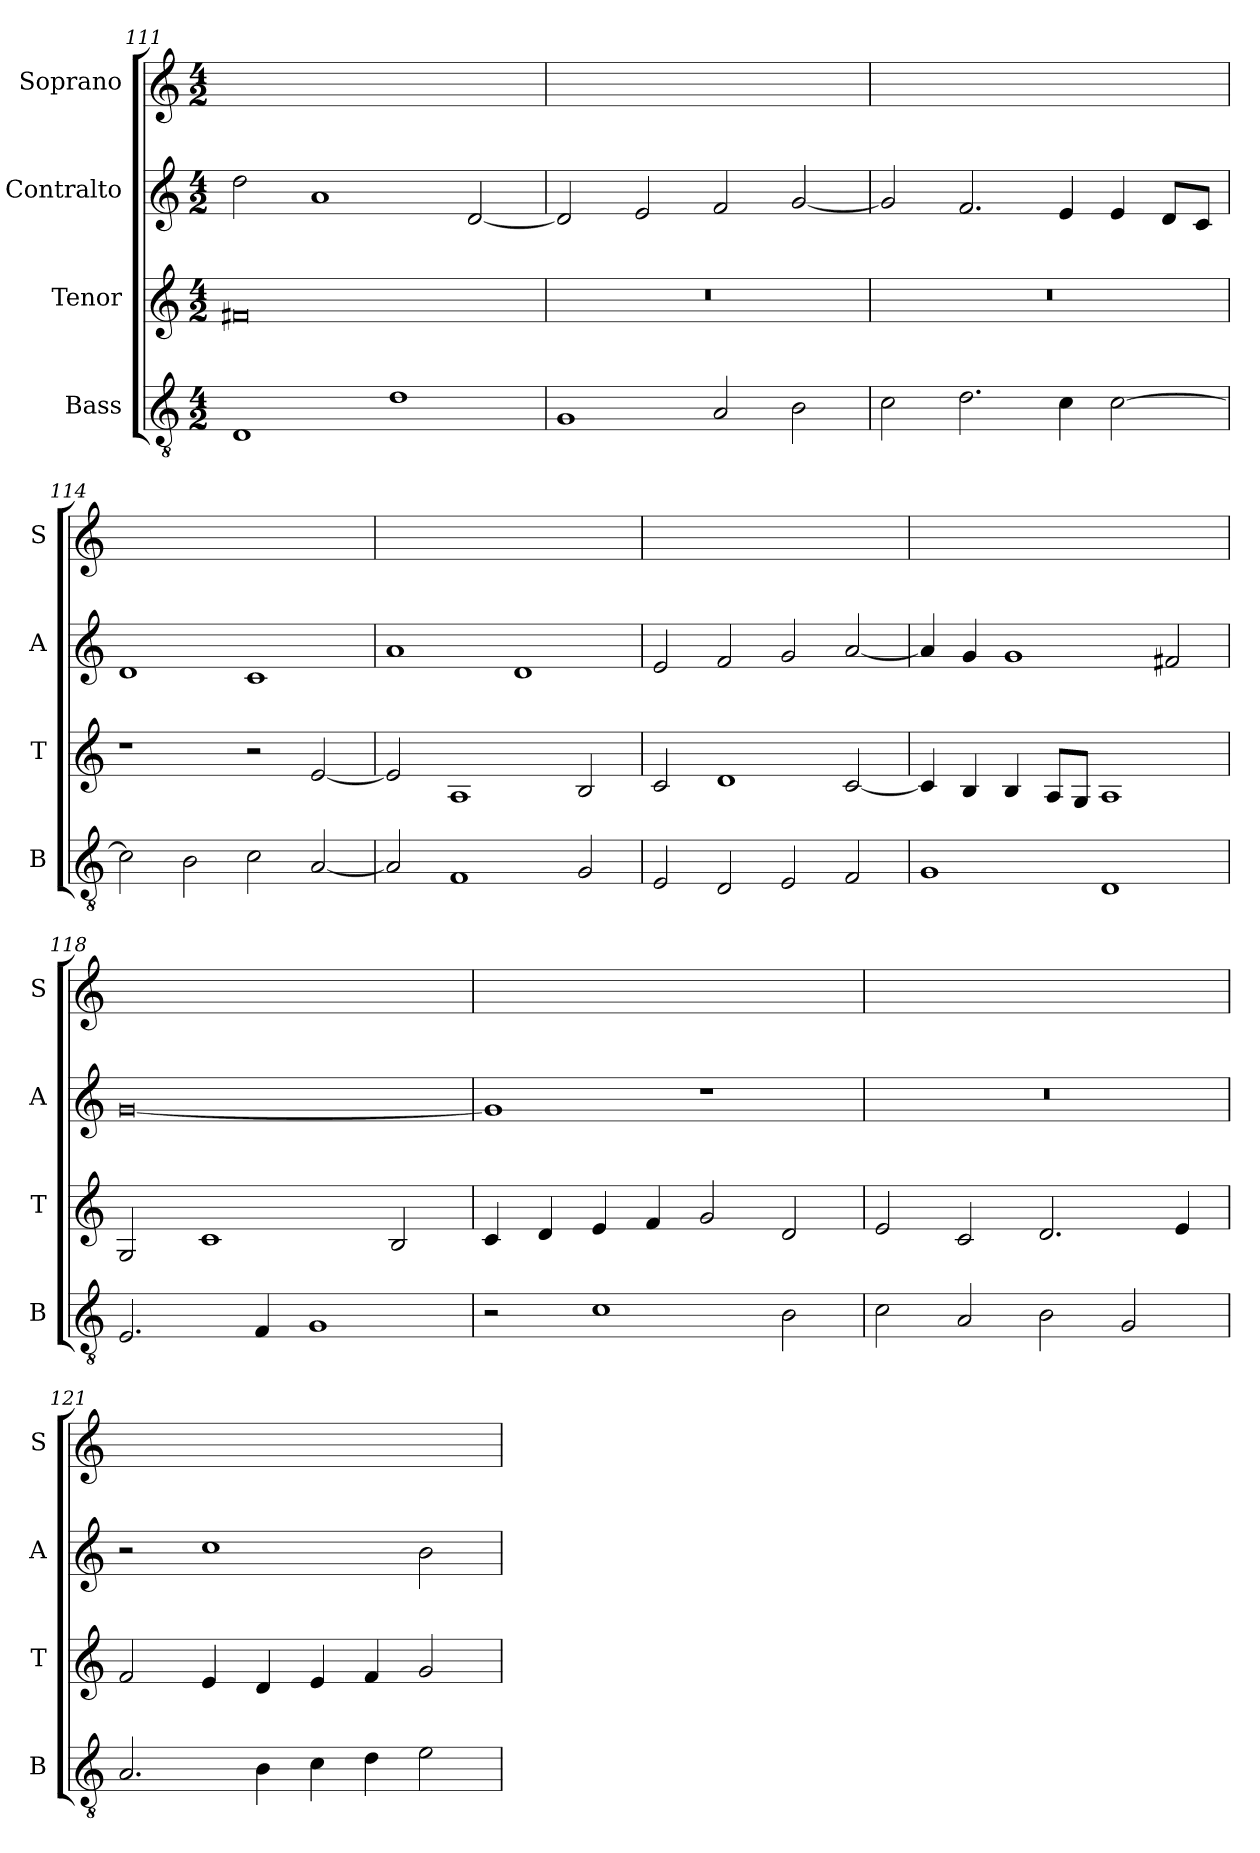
**kern	**kern	**kern	**kern
*part4	*part3	*part2	*part1
*staff4	*staff3	*staff2	*staff1
*I"Bass	*I"Tenor	*I"Contralto	*I"Soprano
*I'B	*I'T	*I'A	*I'S
*clefGv2	*clefG2	*clefG2	*clefG2
*k[]	*k[]	*k[]	*k[]
*M4/2	*M4/2	*M4/2	*M4/2
=111	=111	=111	=111
1D	0f#X	2dd	0ryy
.	.	1a	.
1d	.	.	.
.	.	[2d	.
=112	=112	=112	=112
1G	0r	2d]	0ryy
.	.	2e	.
2A	.	2f	.
2B	.	[2g	.
=113	=113	=113	=113
2c	0r	2g]	0ryy
2.d	.	2.f	.
4c	.	4e	.
[2c	.	4e	.
.	.	8d/L	.
.	.	8c/J	.
=114	=114	=114	=114
2c]	1r	1d	0ryy
2B	.	.	.
2c	2r	1c	.
[2A	[2e	.	.
=115	=115	=115	=115
2A]	2e]	1a	0ryy
1F	1A	.	.
.	.	1d	.
2G	2B	.	.
=116	=116	=116	=116
2E	2c	2e	0ryy
2D	1d	2f	.
2E	.	2g	.
2F	[2c	[2a	.
=117	=117	=117	=117
1G	4c]	4a]	0ryy
.	4B	4g	.
.	4B	1g	.
.	8A/L	.	.
.	8G/J	.	.
1D	1A	.	.
.	.	2f#X	.
=118	=118	=118	=118
2.E	2G	[0g	0ryy
.	1c	.	.
4F	.	.	.
1G	.	.	.
.	2B	.	.
=119	=119	=119	=119
2r	4c	1g]	0ryy
.	4d	.	.
1c	4e	.	.
.	4f	.	.
.	2g	1r	.
2B	2d	.	.
=120	=120	=120	=120
2c	2e	0r	0ryy
2A	2c	.	.
2B	2.d	.	.
2G	.	.	.
.	4e	.	.
=121	=121	=121	=121
2.A	2f	2r	0ryy
.	4e	1cc	.
4B	4d	.	.
4c	4e	.	.
4d	4f	.	.
2e	2g	2b	.
=	=	=	=
*-	*-	*-	*-
